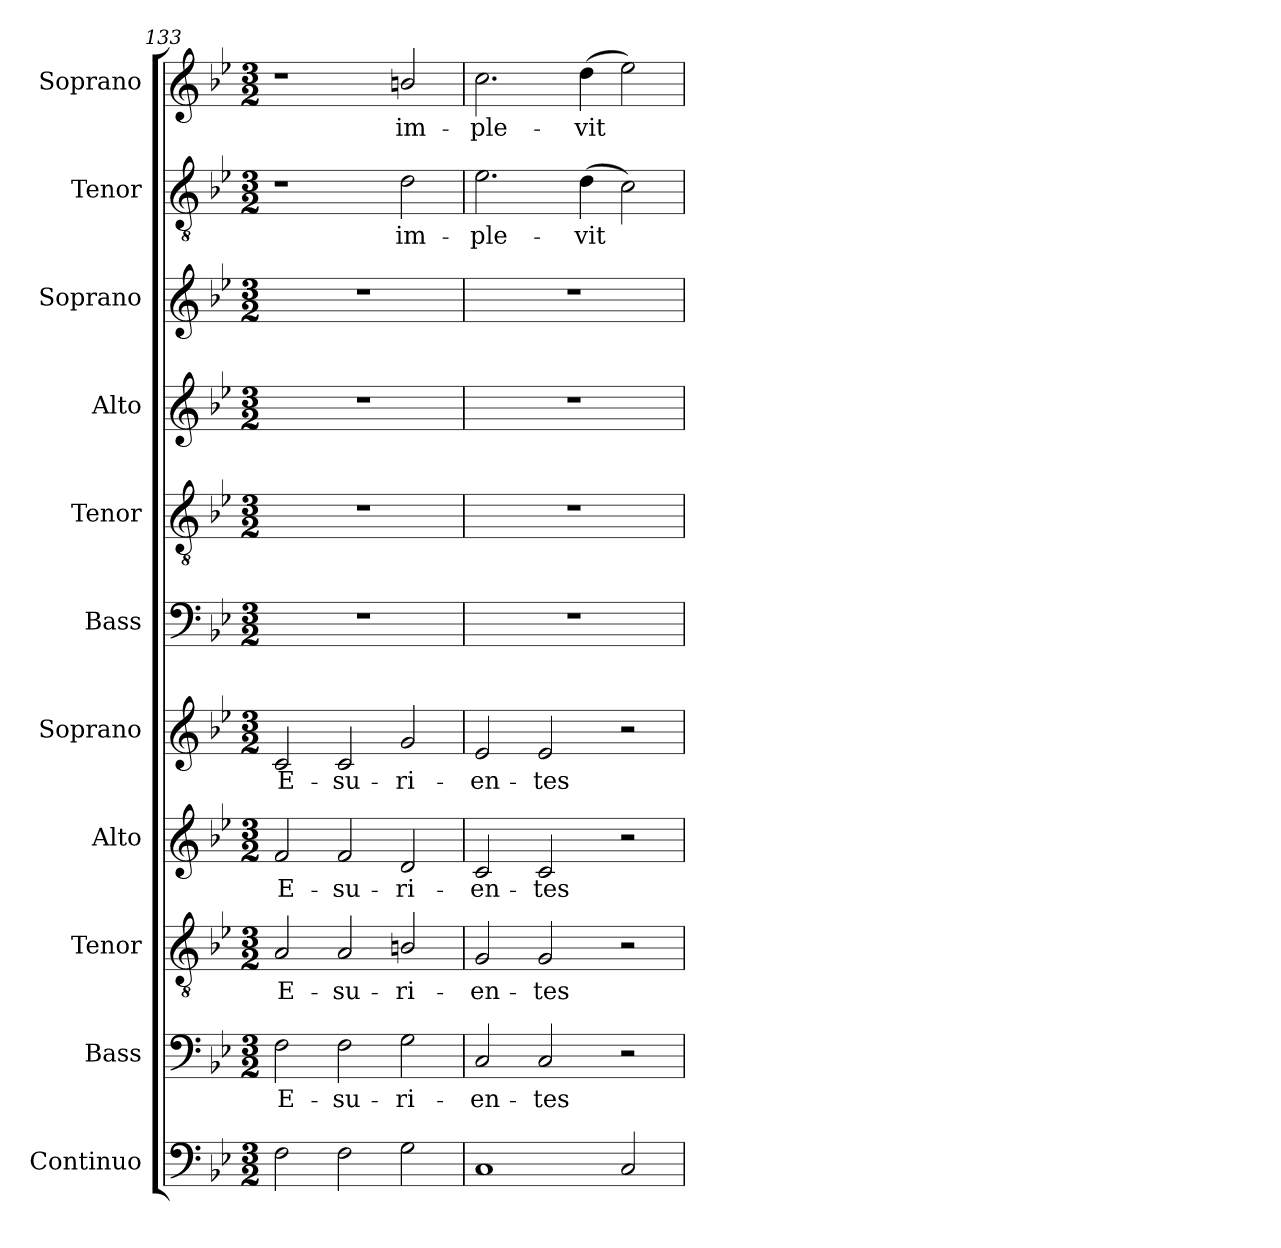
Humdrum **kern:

**kern	**kern	**text	**kern	**text	**kern	**text	**kern	**text	**kern	**kern	**kern	**kern	**kern	**text	**kern	**text
*part11	*part10	*part10	*part9	*part9	*part8	*part8	*part7	*part7	*part6	*part5	*part4	*part3	*part2	*part2	*part1	*part1
*staff11	*staff10	*staff10	*staff9	*staff9	*staff8	*staff8	*staff7	*staff7	*staff6	*staff5	*staff4	*staff3	*staff2	*staff2	*staff1	*staff1
*I"Continuo	*I"Bass	*	*I"Tenor	*	*I"Alto	*	*I"Soprano	*	*I"Bass	*I"Tenor	*I"Alto	*I"Soprano	*I"Tenor	*	*I"Soprano	*
*I'Cont.	*I'B.	*	*I'T.	*	*I'A.	*	*I'S.	*	*I'B.	*I'T.	*I'A.	*I'S.	*I'T.	*	*I'S.	*
!!LO:PB:g=z
*clefF4	*clefF4	*	*clefGv2	*	*clefG2	*	*clefG2	*	*clefF4	*clefGv2	*clefG2	*clefG2	*clefGv2	*	*clefG2	*
*	*	*	*ITrd7c12	*	*	*	*	*	*	*ITrd7c12	*	*	*ITrd7c12	*	*	*
*k[b-e-]	*k[b-e-]	*	*k[b-e-]	*	*k[b-e-]	*	*k[b-e-]	*	*k[b-e-]	*k[b-e-]	*k[b-e-]	*k[b-e-]	*k[b-e-]	*	*k[b-e-]	*
*B-:	*B-:	*	*B-:	*	*B-:	*	*B-:	*	*B-:	*B-:	*B-:	*B-:	*B-:	*	*B-:	*
*M3/2	*M3/2	*	*M3/2	*	*M3/2	*	*M3/2	*	*M3/2	*M3/2	*M3/2	*M3/2	*M3/2	*	*M3/2	*
=133	=133	=133	=133	=133	=133	=133	=133	=133	=133	=133	=133	=133	=133	=133	=133	=133
!	!	!LO:LY:b:color=#000000	!	!	!	!	!	!	!	!	!	!	!	!	!	!
!	!	!	!	!LO:LY:b:color=#000000	!	!	!	!	!	!	!	!	!	!	!	!
!	!	!	!	!	!	!LO:LY:b:color=#000000	!	!	!	!	!	!	!	!	!	!
!	!	!	!	!	!	!	!	!LO:LY:b:color=#000000	!LO:N:vis=1	!LO:N:vis=1	!LO:N:vis=1	!LO:N:vis=1	!	!	!	!
2Fi\	2Fi\	E-	2AAi/	E-	2fi/	E-	2ci/	E-	1.r	1.r	1.r	1.r	1r	.	1r	.
!	!	!LO:LY:b:color=#000000	!	!	!	!	!	!	!	!	!	!	!	!	!	!
!	!	!	!	!LO:LY:b:color=#000000	!	!	!	!	!	!	!	!	!	!	!	!
!	!	!	!	!	!	!LO:LY:b:color=#000000	!	!	!	!	!	!	!	!	!	!
!	!	!	!	!	!	!	!	!LO:LY:b:color=#000000	!	!	!	!	!	!	!	!
2Fi\	2Fi\	-su-	2AAi/	-su-	2fi/	-su-	2ci/	-su-	.	.	.	.	.	.	.	.
!	!	!LO:LY:b:color=#000000	!	!	!	!	!	!	!	!	!	!	!	!	!	!
!	!	!	!	!LO:LY:b:color=#000000	!	!	!	!	!	!	!	!	!	!	!	!
!	!	!	!	!	!	!LO:LY:b:color=#000000	!	!	!	!	!	!	!	!	!	!
!	!	!	!	!	!	!	!	!LO:LY:b:color=#000000	!	!	!	!	!	!	!	!
!	!	!	!	!	!	!	!	!	!	!	!	!	!	!LO:LY:b:color=#000000	!	!
!	!	!	!	!	!	!	!	!	!	!	!	!	!	!	!	!LO:LY:b:color=#000000
2Gi\	2Gi\	-ri-	2BBni/	-ri-	2di/	-ri-	2gi/	-ri-	.	.	.	.	2Di\	im-	2bni/	im-
=134	=134	=134	=134	=134	=134	=134	=134	=134	=134	=134	=134	=134	=134	=134	=134	=134
!	!	!LO:LY:b:color=#000000	!	!	!	!	!	!	!	!	!	!	!	!	!	!
!	!	!	!	!LO:LY:b:color=#000000	!	!	!	!	!	!	!	!	!	!	!	!
!	!	!	!	!	!	!LO:LY:b:color=#000000	!	!	!	!	!	!	!	!	!	!
!	!	!	!	!	!	!	!	!LO:LY:b:color=#000000	!LO:N:vis=1	!LO:N:vis=1	!LO:N:vis=1	!LO:N:vis=1	!	!	!	!
!	!	!	!	!	!	!	!	!	!	!	!	!	!	!LO:LY:b:color=#000000	!	!
!	!	!	!	!	!	!	!	!	!	!	!	!	!	!	!	!LO:LY:b:color=#000000
1Ci	2Ci/	-en-	2GGi/	-en-	2ci/	-en-	2e-i/	-en-	1.r	1.r	1.r	1.r	2.E-i\	-ple-	2.cci\	-ple-
!	!	!LO:LY:b:color=#000000	!	!	!	!	!	!	!	!	!	!	!	!	!	!
!	!	!	!	!LO:LY:b:color=#000000	!	!	!	!	!	!	!	!	!	!	!	!
!	!	!	!	!	!	!LO:LY:b:color=#000000	!	!	!	!	!	!	!	!	!	!
!	!	!	!	!	!	!	!	!LO:LY:b:color=#000000	!	!	!	!	!	!	!	!
.	2Ci/	-tes	2GGi/	-tes	2ci/	-tes	2e-i/	-tes	.	.	.	.	.	.	.	.
!	!	!	!	!	!	!	!	!	!	!	!	!	!	!LO:LY:b:color=#000000	!	!
!	!	!	!	!	!	!	!	!	!	!	!	!	!	!	!	!LO:LY:b:color=#000000
.	.	.	.	.	.	.	.	.	.	.	.	.	(4Di\	-vit	(4ddi\	-vit
2Ci/	2r	.	2r	.	2r	.	2r	.	.	.	.	.	2Ci\)	.	2ee-i\)	.
=	=	=	=	=	=	=	=	=	=	=	=	=	=	=	=	=
*-	*-	*-	*-	*-	*-	*-	*-	*-	*-	*-	*-	*-	*-	*-	*-	*-
